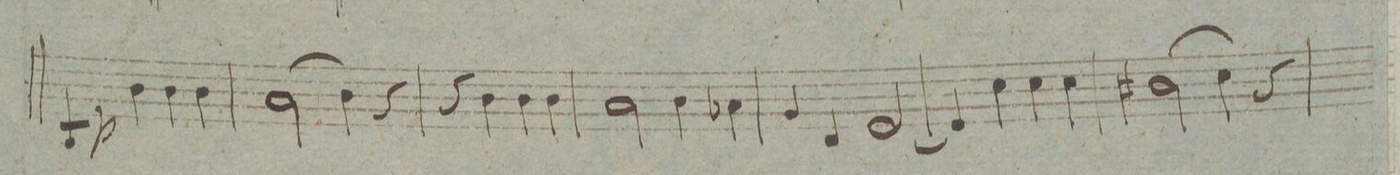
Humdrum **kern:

**kern	**dynam
*I"Viola	*
*clefC3	*
*k[]	*
*met(c|)	*
*M2/2	*
4C/	.
.	p
4c\	.
4c\	.
4c\	.
=26	=26
(2B\	.
4c\)	.
4r	.
=27	=27
4r	.
4c\	.
4c\	.
4c\	.
=28	=28
2B\	.
4c\	.
4B-X\	.
=29	=29
4A/	.
4E/	.
[2F/	.
=30	=30
4F/]	.
4d\	.
4d\	.
4d\	.
=31	=31
(2c#X\	.
4d\)	.
4r	.
=32	=32
*-	*-
